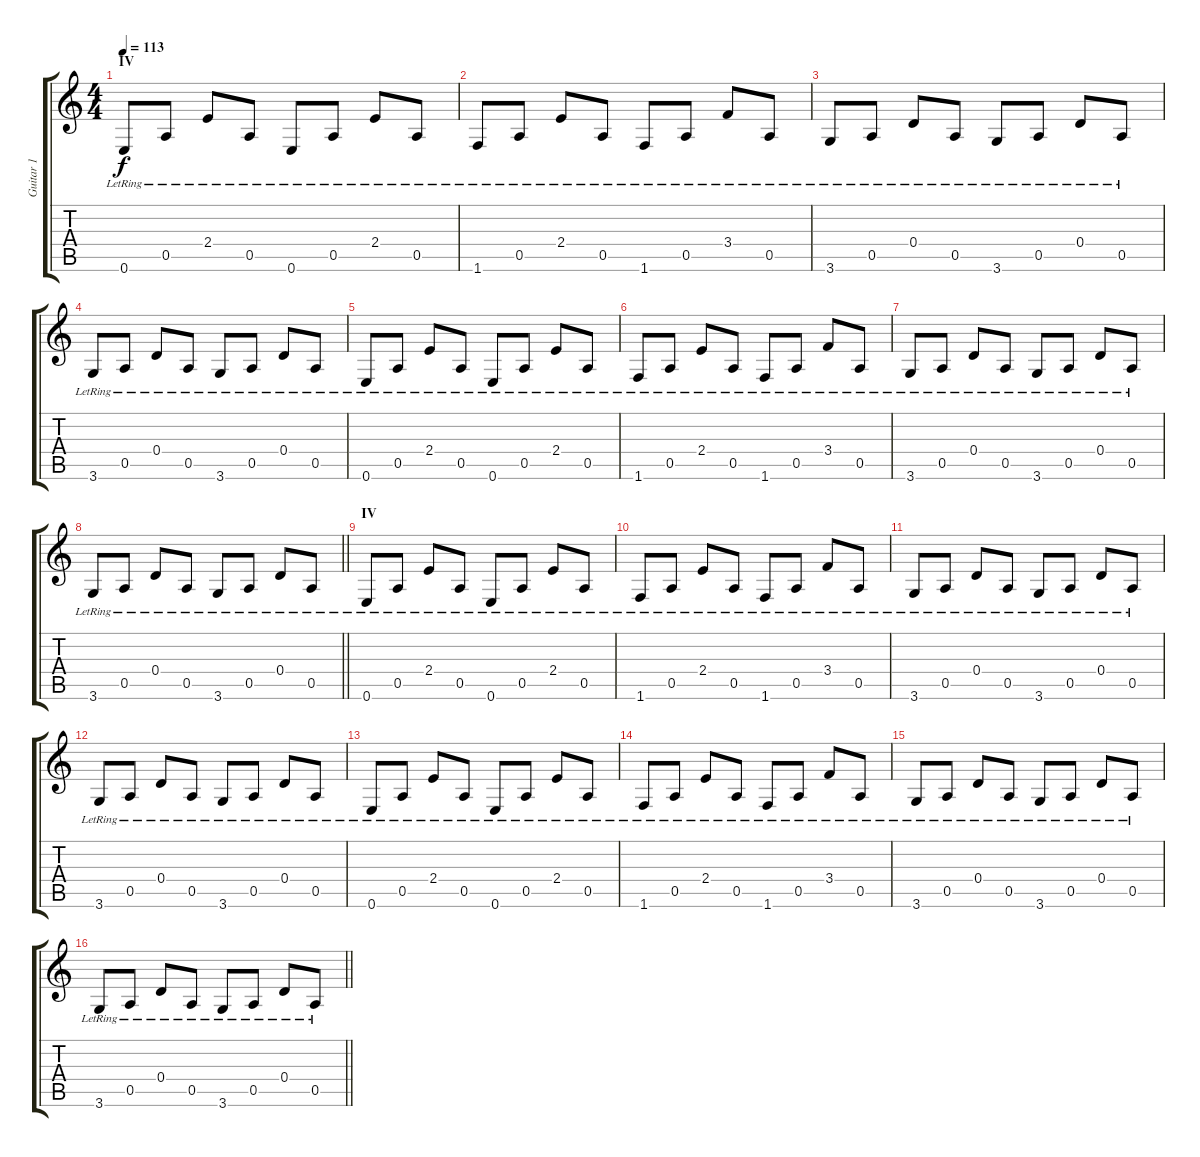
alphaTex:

\track ("Guitar 1" "Guitar 1") {instrument electricguitarjazz}
\staff {score tabs}
\tuning (E4 B3 G3 D3 A2 E2) {hide}
\ts (4 4)
\section ("" "IV")
\tempo 113
\clef g2
\ks c
0.6{lr}.8{dy f} 0.5{lr}.8 2.4{lr}.8 0.5{lr}.8 0.6{lr}.8 0.5{lr}.8 2.4{lr}.8 0.5{lr}.8 |
1.6{lr}.8 0.5{lr}.8 2.4{lr}.8 0.5{lr}.8 1.6{lr}.8 0.5{lr}.8 3.4{lr}.8 0.5{lr}.8 |
3.6{lr}.8 0.5{lr}.8 0.4{lr}.8 0.5{lr}.8 3.6{lr}.8 0.5{lr}.8 0.4{lr}.8 0.5{lr}.8 |
3.6{lr}.8 0.5{lr}.8 0.4{lr}.8 0.5{lr}.8 3.6{lr}.8 0.5{lr}.8 0.4{lr}.8 0.5{lr}.8 |
0.6{lr}.8 0.5{lr}.8 2.4{lr}.8 0.5{lr}.8 0.6{lr}.8 0.5{lr}.8 2.4{lr}.8 0.5{lr}.8 |
1.6{lr}.8 0.5{lr}.8 2.4{lr}.8 0.5{lr}.8 1.6{lr}.8 0.5{lr}.8 3.4{lr}.8 0.5{lr}.8 |
3.6{lr}.8 0.5{lr}.8 0.4{lr}.8 0.5{lr}.8 3.6{lr}.8 0.5{lr}.8 0.4{lr}.8 0.5{lr}.8 |
\barLineRight lightlight
3.6{lr}.8 0.5{lr}.8 0.4{lr}.8 0.5{lr}.8 3.6{lr}.8 0.5{lr}.8 0.4{lr}.8 0.5{lr}.8 |
\section ("" "IV")
0.6{lr}.8 0.5{lr}.8 2.4{lr}.8 0.5{lr}.8 0.6{lr}.8 0.5{lr}.8 2.4{lr}.8 0.5{lr}.8 |
1.6{lr}.8 0.5{lr}.8 2.4{lr}.8 0.5{lr}.8 1.6{lr}.8 0.5{lr}.8 3.4{lr}.8 0.5{lr}.8 |
3.6{lr}.8 0.5{lr}.8 0.4{lr}.8 0.5{lr}.8 3.6{lr}.8 0.5{lr}.8 0.4{lr}.8 0.5{lr}.8 |
3.6{lr}.8 0.5{lr}.8 0.4{lr}.8 0.5{lr}.8 3.6{lr}.8 0.5{lr}.8 0.4{lr}.8 0.5{lr}.8 |
0.6{lr}.8 0.5{lr}.8 2.4{lr}.8 0.5{lr}.8 0.6{lr}.8 0.5{lr}.8 2.4{lr}.8 0.5{lr}.8 |
1.6{lr}.8 0.5{lr}.8 2.4{lr}.8 0.5{lr}.8 1.6{lr}.8 0.5{lr}.8 3.4{lr}.8 0.5{lr}.8 |
3.6{lr}.8 0.5{lr}.8 0.4{lr}.8 0.5{lr}.8 3.6{lr}.8 0.5{lr}.8 0.4{lr}.8 0.5{lr}.8 |
\barLineRight lightlight
3.6{lr}.8 0.5{lr}.8 0.4{lr}.8 0.5{lr}.8 3.6{lr}.8 0.5{lr}.8 0.4{lr}.8 0.5{lr}.8
